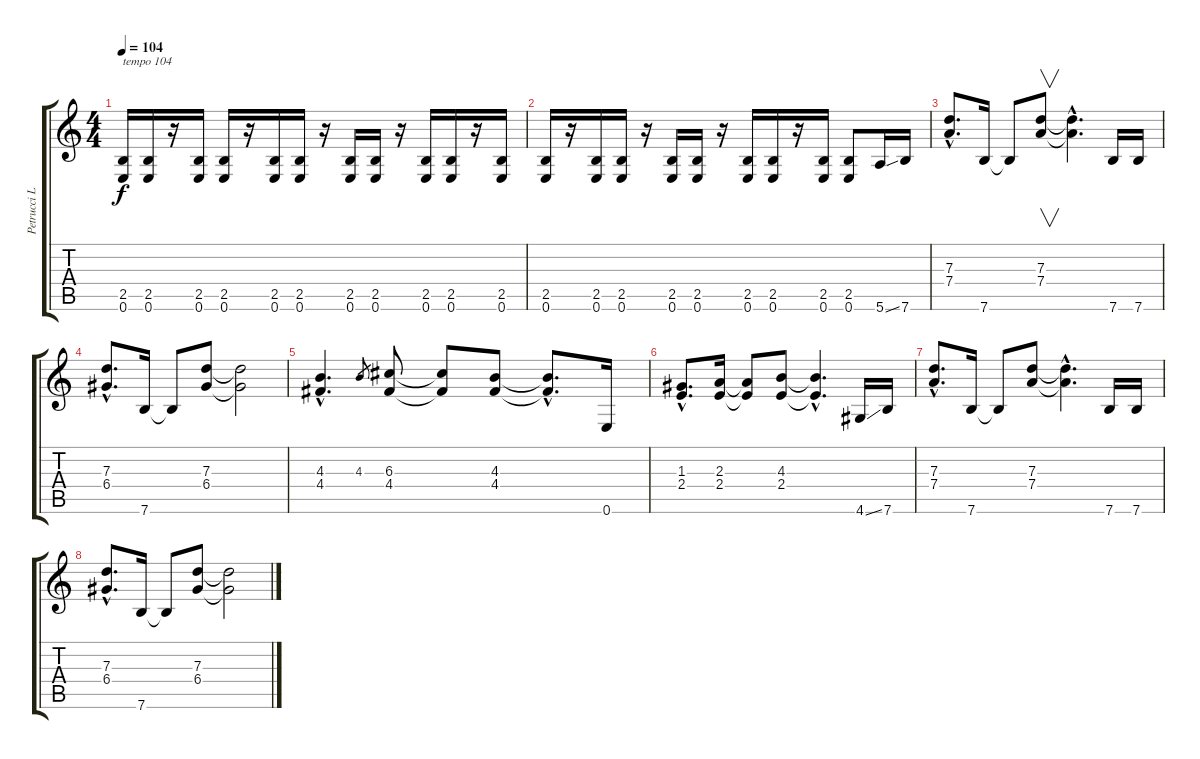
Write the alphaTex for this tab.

\track ("Petrucci Lead Gtr" "Petrucci L") {instrument distortionguitar}
\staff {score tabs}
\tuning (E4 B3 G3 D3 A2 E2) {hide}
\ts (4 4)
\tempo 104
\clef g2
\ks c
(2.5 0.6).16{txt "tempo 104" dy f} (2.5 0.6).16 r.16 (2.5 0.6).16 (2.5 0.6).16 r.16 (2.5 0.6).16 (2.5 0.6).16 r.16 (2.5 0.6).16 (2.5 0.6).16 r.16 (2.5 0.6).16 (2.5 0.6).16 r.16 (2.5 0.6).16 |
(2.5 0.6).16 r.16 (2.5 0.6).16 (2.5 0.6).16 r.16 (2.5 0.6).16 (2.5 0.6).16 r.16 (2.5 0.6).16 (2.5 0.6).16 r.16 (2.5 0.6).16 (2.5 0.6).8 5.6{ss}.16 7.6.16 |
(7.3{hac} 7.4{hac}).8{d} 7.6.16 7.6{t}.8 (7.3 7.4).8{v} (7.3{hac t} 7.4{hac t}).4{d} 7.6.16 7.6.16 |
(7.3{hac} 6.4{hac}).8{d} 7.6.16 7.6{t}.8 (7.3 6.4).8 (7.3{t} 6.4{t}).2 |
(4.3{hac} 4.4{hac}).4{d} 4.3.8{gr} (6.3 4.4).8 (6.3{t} 4.4{t}).8 (4.3 4.4).8 (4.3{hac t} 4.4{hac t}).8{d} 0.6.16 |
(1.3{hac} 2.4{hac}).8{d} (2.3 2.4).16 (2.3{t} 2.4{t}).8 (4.3 2.4).8 (4.3{hac t} 2.4{hac t}).4{d} 4.6{ss}.16 7.6.16 |
(7.3{hac} 7.4{hac}).8{d} 7.6.16 7.6{t}.8 (7.3 7.4).8 (7.3{hac t} 7.4{hac t}).4{d} 7.6.16 7.6.16 |
(7.3{hac} 6.4{hac}).8{d} 7.6.16 7.6{t}.8 (7.3 6.4).8 (7.3{t} 6.4{t}).2
